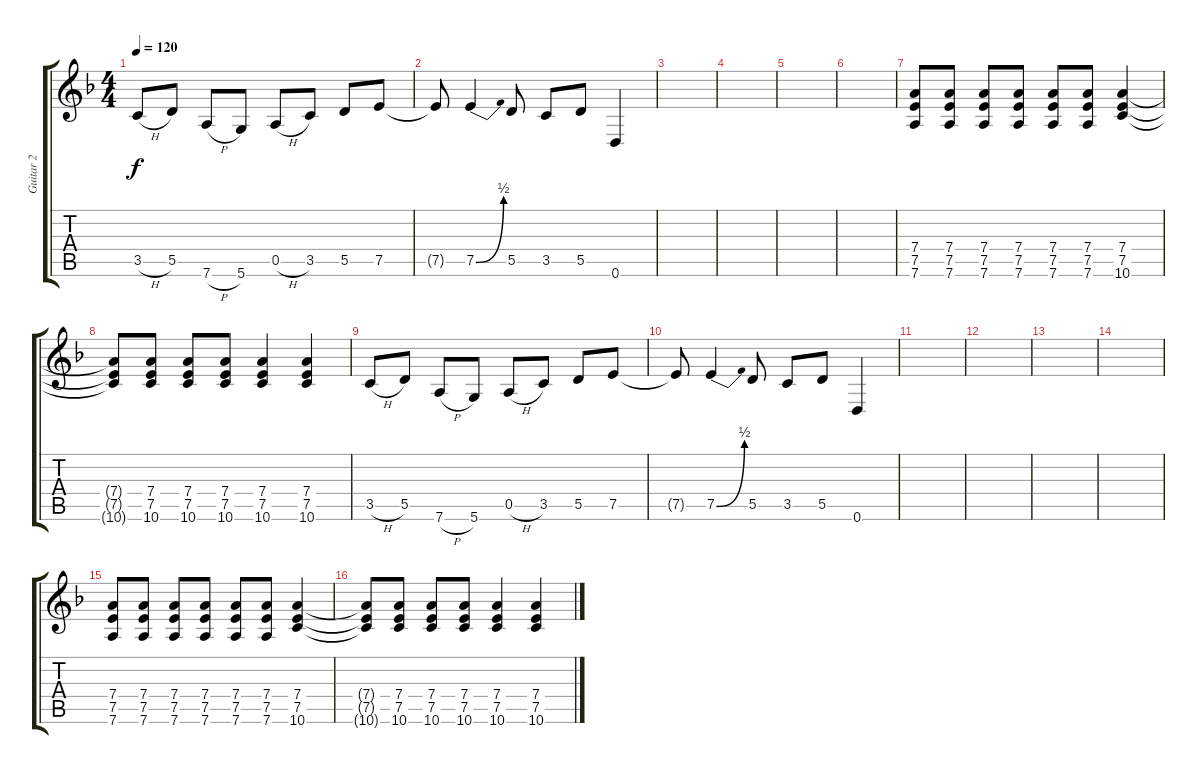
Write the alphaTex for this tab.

\track ("Guitar 2" "Guitar 2") {instrument distortionguitar}
\staff {score tabs}
\tuning (D4 A3 F3 D3 A2 D2) {hide}
\ts (4 4)
\tempo 120
\clef g2
\ks f
3.5{h}.8{dy f} 5.5.8 7.6{h}.8 5.6.8 0.5{h}.8 3.5.8 5.5.8 7.5.8 |
7.5{t}.8 7.5{be (bend 0 0 60 2)}.4 5.5.8 3.5.8 5.5.8 0.6.4 |
|
|
|
|
(7.4 7.5 7.6).8 (7.4 7.5 7.6).8 (7.4 7.5 7.6).8 (7.4 7.5 7.6).8 (7.4 7.5 7.6).8 (7.4 7.5 7.6).8 (7.4 7.5 10.6).4 |
(7.4{t} 7.5{t} 10.6{t}).8 (7.4 7.5 10.6).8 (7.4 7.5 10.6).8 (7.4 7.5 10.6).8 (7.4 7.5 10.6).4 (7.4 7.5 10.6).4 |
3.5{h}.8 5.5.8 7.6{h}.8 5.6.8 0.5{h}.8 3.5.8 5.5.8 7.5.8 |
7.5{t}.8 7.5{be (bend 0 0 60 2)}.4 5.5.8 3.5.8 5.5.8 0.6.4 |
|
|
|
|
(7.4 7.5 7.6).8 (7.4 7.5 7.6).8 (7.4 7.5 7.6).8 (7.4 7.5 7.6).8 (7.4 7.5 7.6).8 (7.4 7.5 7.6).8 (7.4 7.5 10.6).4 |
(7.4{t} 7.5{t} 10.6{t}).8 (7.4 7.5 10.6).8 (7.4 7.5 10.6).8 (7.4 7.5 10.6).8 (7.4 7.5 10.6).4 (7.4 7.5 10.6).4
